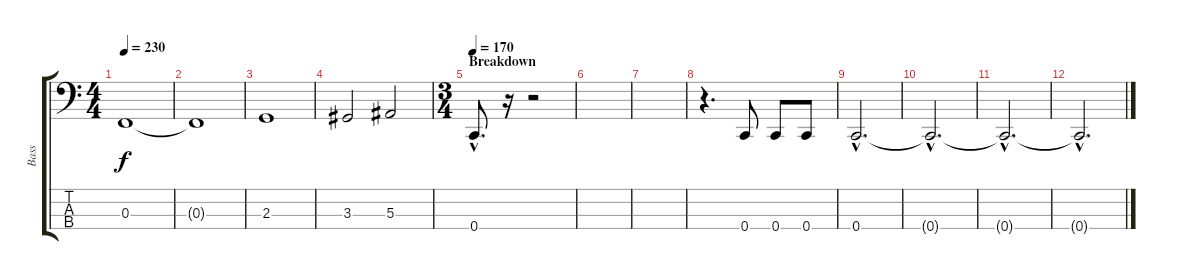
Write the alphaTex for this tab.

\track ("Bass" "Bass") {instrument electricbassfinger}
\staff {score tabs}
\tuning (Eb2 Bb1 F1 C1) {hide}
\ts (4 4)
\tempo 230
\clef f4
\ks c
0.3.1{dy f} |
0.3{t}.1 |
2.3.1 |
3.3.2 5.3.2 |
\ts (3 4)
\section ("" "Breakdown")
\tempo 170
0.4{hac}.8{d} r.16 r.2 |
|
|
r.4{d} 0.4.8 0.4.8 0.4.8 |
0.4{hac}.2{d} |
0.4{hac t}.2{d} |
0.4{hac t}.2{d} |
0.4{hac t}.2{d}
